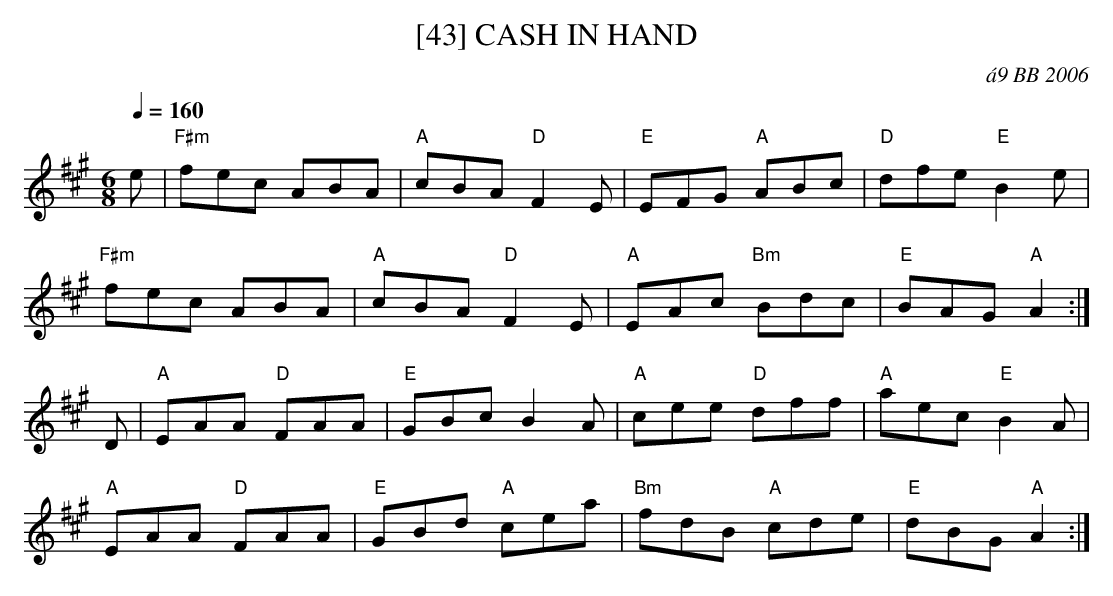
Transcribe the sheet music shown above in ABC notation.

X:1
T:[43] CASH IN HAND
C:\'a9 BB 2006
L:1/8
M:6/8
Q:1/4=160
K:A
e|"F#m"fec ABA|"A"cBA "D"F2E|"E"EFG "A"ABc|"D" dfe "E"B2 e|
"F#m"fec ABA|"A"cBA "D"F2E|"A"EAc "Bm"Bdc|"E"BAG "A"A2 :|
D|"A" EAA "D"FAA|"E"GBc B2A|"A" cee "D" dff|"A" aec "E"B2A|
"A" EAA "D"FAA|"E" GBd "A" cea|"Bm" fdB "A" cde|"E" dBG "A"A2 :|
